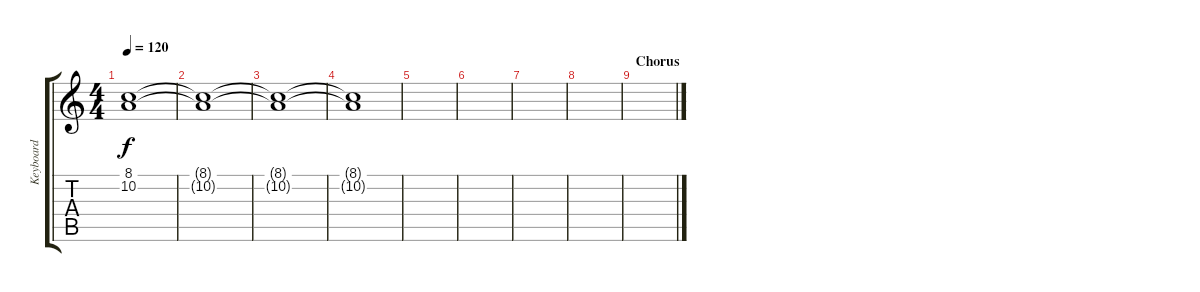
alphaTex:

\track ("Keyboard" "Keyboard") {instrument synthstrings1}
\staff {score tabs}
\tuning (E4 B3 G3 D3 A2 E2) {hide}
\ts (4 4)
\tempo 120
\clef g2
\ks c
(8.1{t} 10.2{t}).1{dy f} |
(8.1{t} 10.2{t}).1{volume 10} |
(8.1{t} 10.2{t}).1 |
(8.1{t} 10.2{t}).1 |
|
|
|
|
\section ("" "Chorus")
